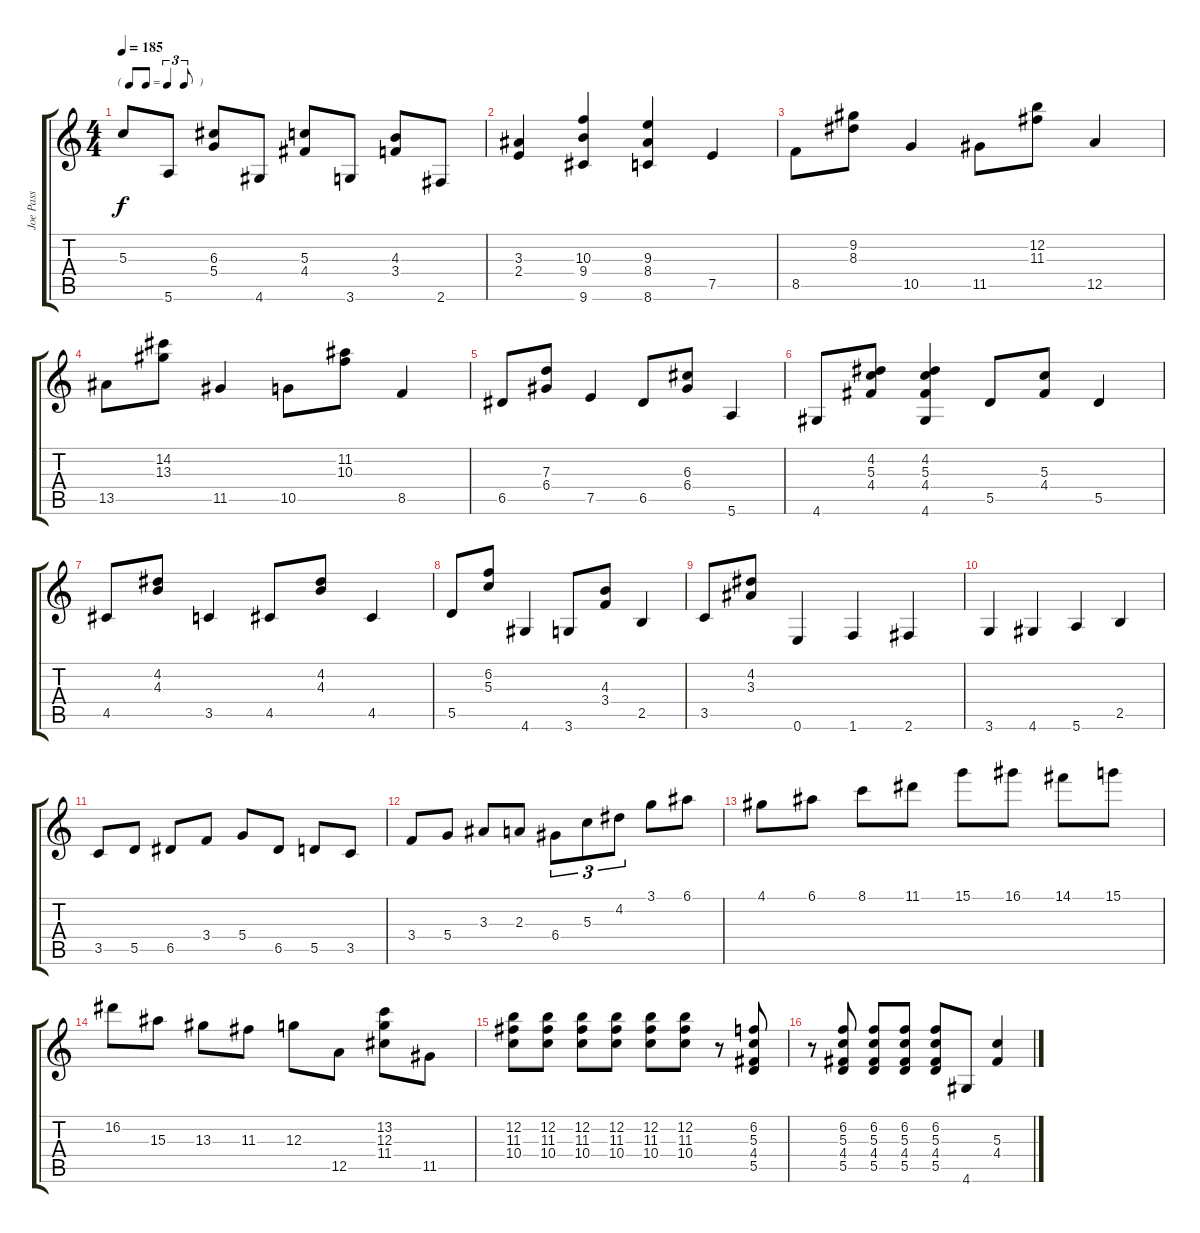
\track ("Joe Pass" "Joe Pass") {instrument electricguitarjazz}
\staff {score tabs}
\tuning (E4 B3 G3 D3 A2 E2) {hide}
\ts (4 4)
\tf triplet8th
\tempo 185
\clef g2
\ks c
5.3.8{dy f} 5.6.8 (6.3 5.4).8 4.6.8 (5.3 4.4).8 3.6.8 (4.3 3.4).8 2.6.8 |
(3.3 2.4).4 (10.3 9.4 9.6).4 (9.3 8.4 8.6).4 7.5.4 |
8.5.8 (9.2 8.3).8 10.5.4 11.5.8 (12.2 11.3).8 12.5.4 |
13.5.8 (14.2 13.3).8 11.5.4 10.5.8 (11.2 10.3).8 8.5.4 |
6.5.8 (7.3 6.4).8 7.5.4 6.5.8 (6.3 6.4).8 5.6.4 |
4.6.8 (4.2 5.3 4.4).8 (4.2 5.3 4.4 4.6).4 5.5.8 (5.3 4.4).8 5.5.4 |
4.5.8 (4.2 4.3).8 3.5.4 4.5.8 (4.2 4.3).8 4.5.4 |
5.5.8 (6.2 5.3).8 4.6.4 3.6.8 (4.3 3.4).8 2.5.4 |
3.5.8 (4.2 3.3).8 0.6.4 1.6.4 2.6.4 |
3.6.4 4.6.4 5.6.4 2.5.4 |
3.5.8 5.5.8 6.5.8 3.4.8 5.4.8 6.5.8 5.5.8 3.5.8 |
3.4.8 5.4.8 3.3.8 2.3.8 6.4.8{tu (3 2)} 5.3.8{tu (3 2)} 4.2.8{tu (3 2)} 3.1.8 6.1.8 |
4.1.8 6.1.8 8.1.8 11.1.8 15.1.8 16.1.8 14.1.8 15.1.8 |
16.2.8 15.3.8 13.3.8 11.3.8 12.3.8 12.5.8 (13.2 12.3 11.4).8 11.5.8 |
(12.2 11.3 10.4).8 (12.2 11.3 10.4).8 (12.2 11.3 10.4).8 (12.2 11.3 10.4).8 (12.2 11.3 10.4).8 (12.2 11.3 10.4).8 r.8 (6.2 5.3 4.4 5.5).8 |
r.8 (6.2 5.3 4.4 5.5).8 (6.2 5.3 4.4 5.5).8 (6.2 5.3 4.4 5.5).8 (6.2 5.3 4.4 5.5).8 4.6.8 (5.3 4.4).4
